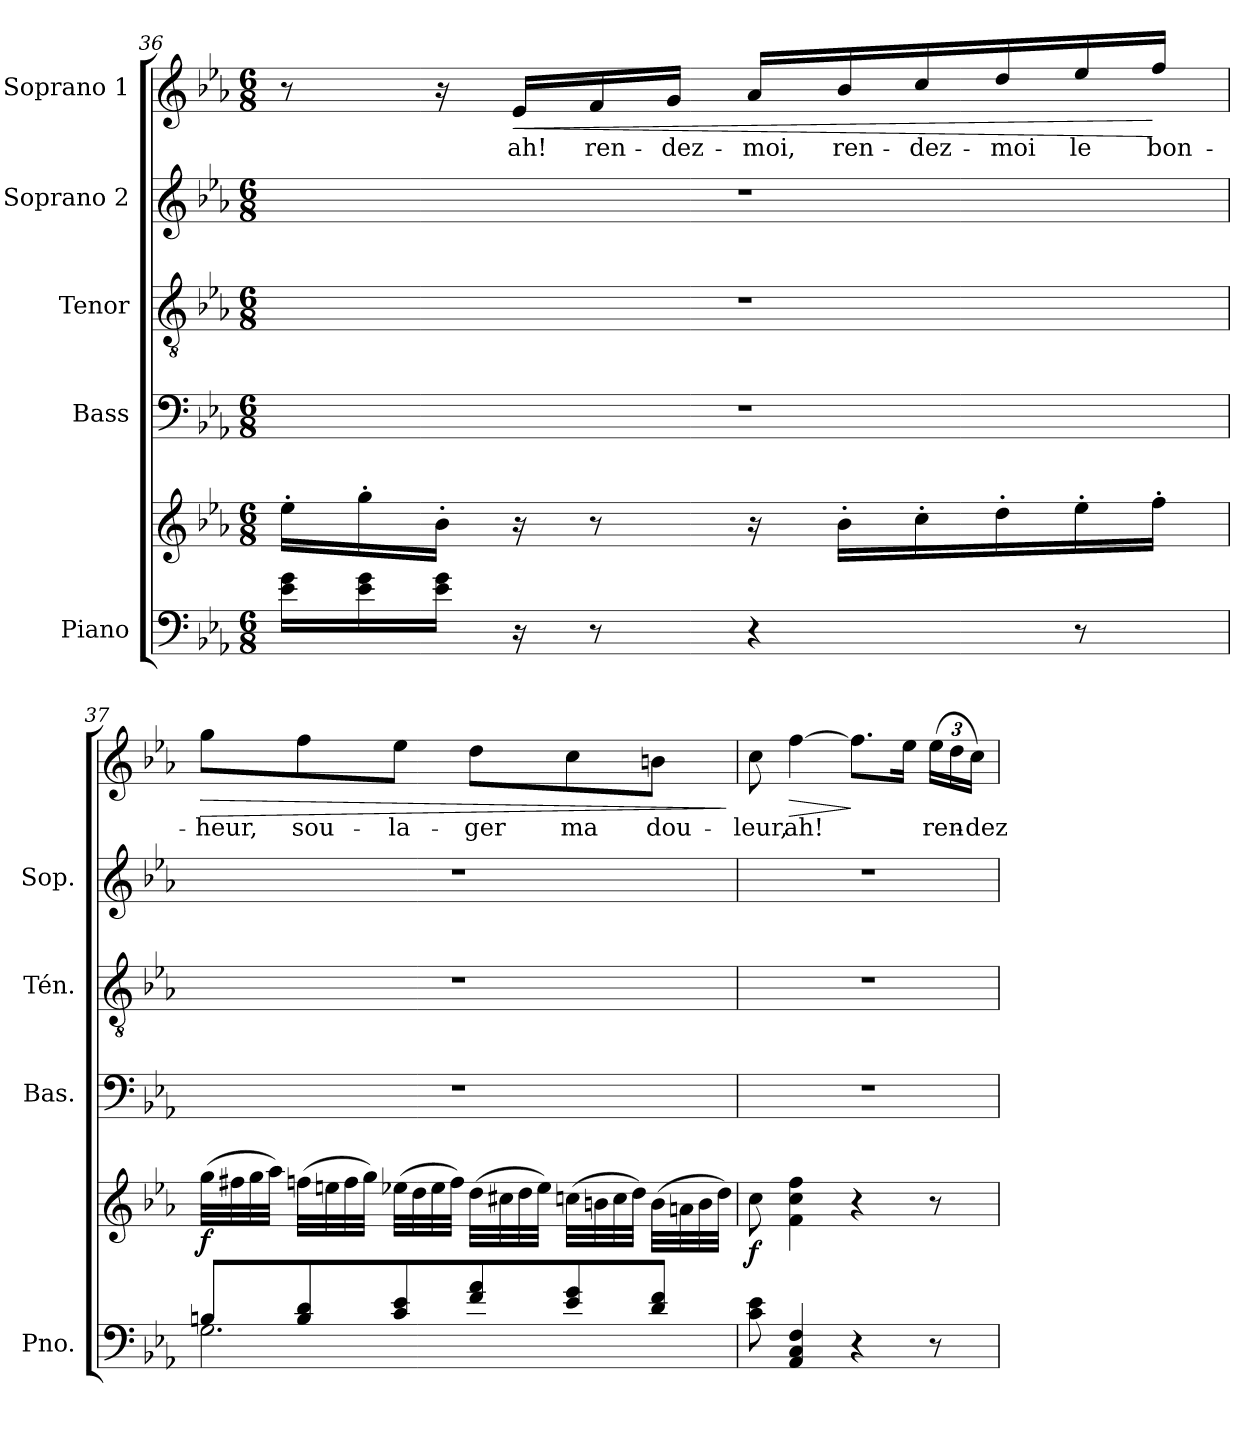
**kern	**kern	**dynam	**kern	**kern	**kern	**kern	**text	**dynam
*part5	*part5	*part5	*part4	*part3	*part2	*part1	*part1	*part1
*staff6	*staff5	*staff5/6	*staff4	*staff3	*staff2	*staff1	*staff1	*staff1
*I"Piano	*	*	*I"Bass	*I"Tenor	*I"Soprano 2	*I"Soprano 1	*	*
*I'Pno.	*	*	*I'Bas.	*I'Tén.	*I'Sop.	*	*	*
!!LO:PB:g=z
*clefF4	*clefG2	*	*clefF4	*clefGv2	*clefG2	*clefG2	*	*
*k[b-e-a-]	*k[b-e-a-]	*	*k[b-e-a-]	*k[b-e-a-]	*k[b-e-a-]	*k[b-e-a-]	*	*
*E-:	*E-:	*	*E-:	*E-:	*E-:	*E-:	*	*
*M6/8	*M6/8	*	*M6/8	*M6/8	*M6/8	*M6/8	*	*
=36	=36	=36	=36	=36	=36	=36	=36	=36
16e-\ 16g\LL	16ee-'\LL	.	2.r	2.r	2.r	8r	.	.
16e-\ 16g\	16gg'\	.	.	.	.	.	.	.
16e-\ 16g\JJ	16b-'\JJ	.	.	.	.	16r	.	.
!	!	!	!	!	!	!	!LO:LY:b	!LO:HP:b
16r	16r	.	.	.	.	16e-/LL	ah!	<
!	!	!	!	!	!	!	!LO:LY:b	!
8r	8r	.	.	.	.	16f/	ren-	.
!	!	!	!	!	!	!	!LO:LY:b	!
.	.	.	.	.	.	16g/JJ	-dez-	.
!	!	!	!	!	!	!	!LO:LY:b	!
4r	16r	.	.	.	.	16a-/LL	-moi,	.
!	!	!	!	!	!	!	!LO:LY:b	!
.	16b-'\LL	.	.	.	.	16b-/	ren-	.
!	!	!	!	!	!	!	!LO:LY:b	!
.	16cc'\	.	.	.	.	16cc/	-dez-	.
!	!	!	!	!	!	!	!LO:LY:b	!
.	16dd'\	.	.	.	.	16dd/	-moi	.
!	!	!	!	!	!	!	!LO:LY:b	!
8r	16ee-'\	.	.	.	.	16ee-/	le	.
!	!	!	!	!	!	!	!LO:LY:b	!
.	16ff'\JJ	.	.	.	.	16ff/JJ	bon-	[
!!LO:LB:g=z
=37	=37	=37	=37	=37	=37	=37	=37	=37
*^	*	*	*	*	*	*	*	*
!	!	!	!LO:DY:b	!	!	!	!	!LO:LY:b	!LO:HP:b
8Bn/L	2.G\	(>32gg\LLL	f	2.r	2.r	2.r	8gg\L	-heur,	>
.	.	32ff#X\	.	.	.	.	.	.	.
.	.	32gg\	.	.	.	.	.	.	.
.	.	32aa-\JJJ)	.	.	.	.	.	.	.
!	!	!	!	!	!	!	!	!LO:LY:b	!
8B/ 8d/	.	(>32ffn\LLL	.	.	.	.	8ff\	sou-	.
.	.	32een\	.	.	.	.	.	.	.
.	.	32ff\	.	.	.	.	.	.	.
.	.	32gg\JJJ)	.	.	.	.	.	.	.
!	!	!	!	!	!	!	!	!LO:LY:b	!
8c/ 8e-/	.	(>32ee-X\LLL	.	.	.	.	8ee-\J	-la-	.
.	.	32dd\	.	.	.	.	.	.	.
.	.	32ee-\	.	.	.	.	.	.	.
.	.	32ff\JJJ)	.	.	.	.	.	.	.
!	!	!	!	!	!	!	!	!LO:LY:b	!
8f/ 8a-/	.	(>32dd\LLL	.	.	.	.	8dd\L	-ger	.
.	.	32cc#X\	.	.	.	.	.	.	.
.	.	32dd\	.	.	.	.	.	.	.
.	.	32ee-\JJJ)	.	.	.	.	.	.	.
!	!	!	!	!	!	!	!	!LO:LY:b	!
8e-/ 8g/	.	(>32ccn\LLL	.	.	.	.	8cc\	ma	.
.	.	32bn\	.	.	.	.	.	.	.
.	.	32cc\	.	.	.	.	.	.	.
.	.	32dd\JJJ)	.	.	.	.	.	.	.
!	!	!	!	!	!	!	!	!LO:LY:b	!
8d/ 8f/J	.	(>32b\LLL	.	.	.	.	8bn\J	dou-	.
.	.	32an\	.	.	.	.	.	.	.
.	.	32b\	.	.	.	.	.	.	.
.	.	32dd\JJJ)	.	.	.	.	.	.	.
*v	*v	*	*	*	*	*	*	*	*
.	.	.	.	.	.	.	.	]
=38	=38	=38	=38	=38	=38	=38	=38	=38
!	!	!LO:DY:b	!	!	!	!	!LO:LY:b	!
8c\ 8e-\	8cc\	f	2.r	2.r	2.r	8cc\	-leur,	.
!	!	!	!	!	!	!	!LO:LY:b	!LO:HP:b
4AA-/ 4C/ 4F/	4f\ 4cc\ 4ff\	.	.	.	.	[4ff\	ah!	>
4r	4r	.	.	.	.	8.ff\L]	.	]
.	.	.	.	.	.	16ee-\Jk	.	.
*	*	*	*	*	*	*Xbrackettup	*	*
!	!	!	!	!	!	!	!LO:LY:b	!
8r	8r	.	.	.	.	(>24ee-\LL	ren-	.
.	.	.	.	.	.	24dd\	.	.
!	!	!	!	!	!	!	!LO:LY:b	!
.	.	.	.	.	.	24cc\JJ)	-dez-	.
=	=	=	=	=	=	=	=	=
*-	*-	*-	*-	*-	*-	*-	*-	*-
